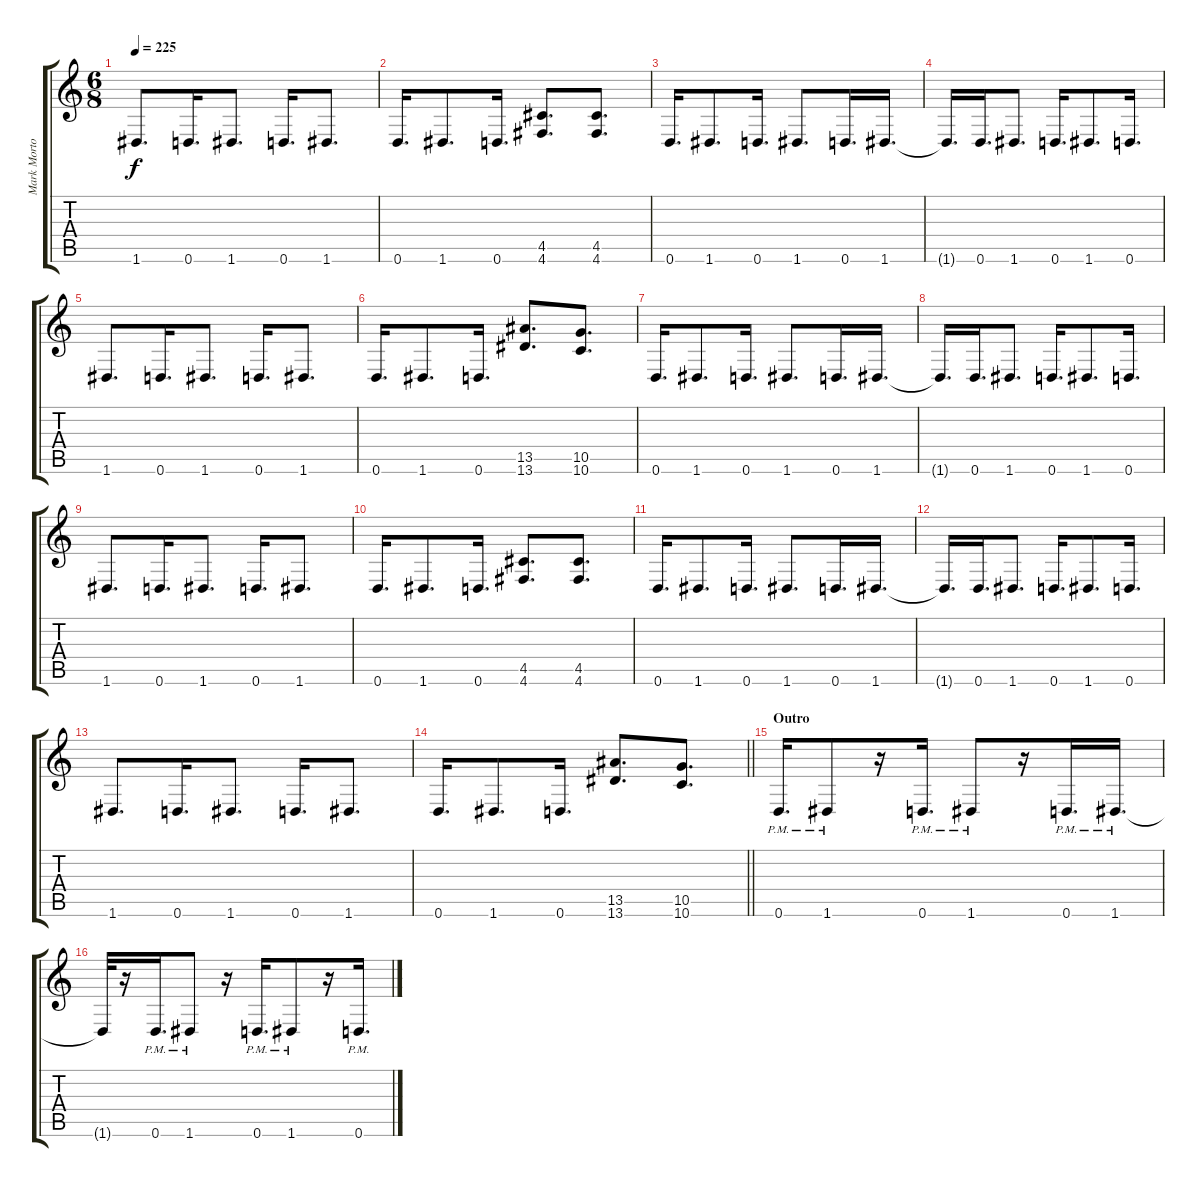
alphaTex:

\track ("Mark Morton - Rhythm" "Mark Morto") {instrument distortionguitar}
\staff {score tabs}
\tuning (E4 B3 G3 D3 A2 D2) {hide}
\ts (6 8)
\tempo 225
\clef g2
\ks c
1.6.8{d dy f} 0.6.16{d} 1.6.8{d} 0.6.16{d} 1.6.8{d} |
0.6.16{d} 1.6.8{d} 0.6.16{d} (4.5 4.6).8{d} (4.5 4.6).8{d} |
0.6.16{d} 1.6.8{d} 0.6.16{d} 1.6.8{d} 0.6.16{d} 1.6.16{d} |
1.6{t}.16{d} 0.6.16{d} 1.6.8{d} 0.6.16{d} 1.6.8{d} 0.6.16{d} |
1.6.8{d} 0.6.16{d} 1.6.8{d} 0.6.16{d} 1.6.8{d} |
0.6.16{d} 1.6.8{d} 0.6.16{d} (13.5 13.6).8{d} (10.5 10.6).8{d} |
0.6.16{d} 1.6.8{d} 0.6.16{d} 1.6.8{d} 0.6.16{d} 1.6.16{d} |
1.6{t}.16{d} 0.6.16{d} 1.6.8{d} 0.6.16{d} 1.6.8{d} 0.6.16{d} |
1.6.8{d} 0.6.16{d} 1.6.8{d} 0.6.16{d} 1.6.8{d} |
0.6.16{d} 1.6.8{d} 0.6.16{d} (4.5 4.6).8{d} (4.5 4.6).8{d} |
0.6.16{d} 1.6.8{d} 0.6.16{d} 1.6.8{d} 0.6.16{d} 1.6.16{d} |
1.6{t}.16{d} 0.6.16{d} 1.6.8{d} 0.6.16{d} 1.6.8{d} 0.6.16{d} |
1.6.8{d} 0.6.16{d} 1.6.8{d} 0.6.16{d} 1.6.8{d} |
\barLineRight lightlight
0.6.16{d} 1.6.8{d} 0.6.16{d} (13.5 13.6).8{d} (10.5 10.6).8{d} |
\section ("" "Outro")
0.6{pm}.16{d} 1.6{pm}.8 r.16 0.6{pm}.16{d} 1.6{pm}.8 r.16 0.6{pm}.16{d} 1.6{pm}.16{d} |
1.6{t}.32 r.16 0.6{pm}.16{d} 1.6{pm}.8 r.16 0.6{pm}.16{d} 1.6{pm}.8 r.16 0.6{pm}.16{d}
